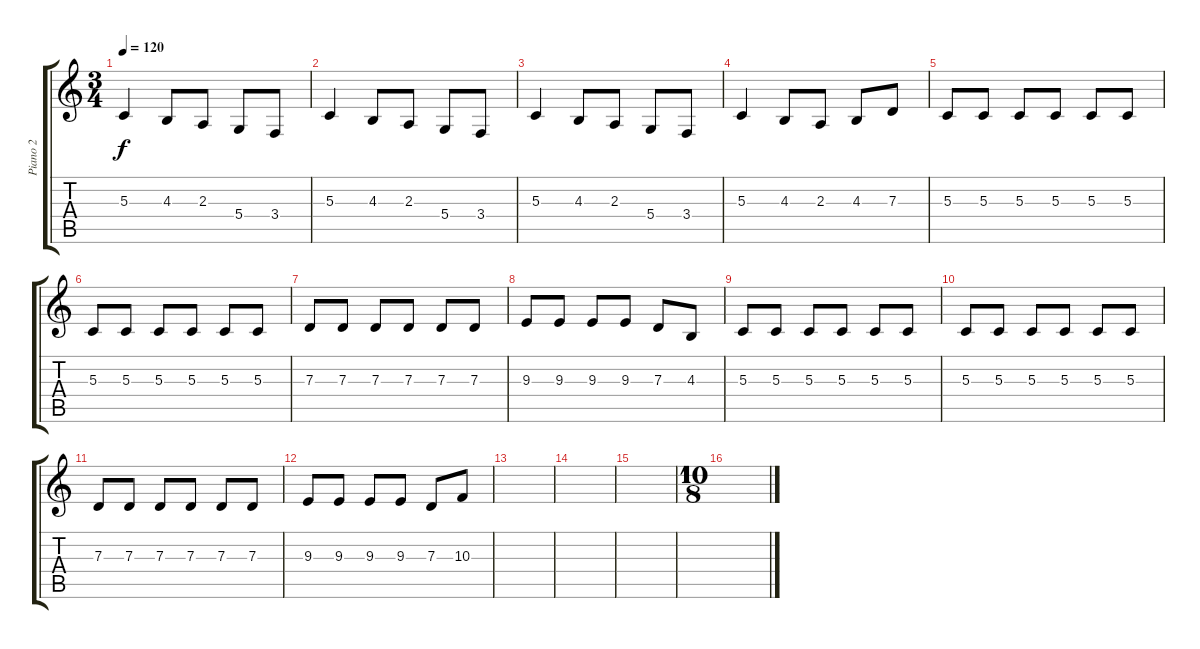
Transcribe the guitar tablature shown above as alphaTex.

\track ("Piano 2" "Piano 2") {instrument acousticgrandpiano}
\staff {score tabs}
\tuning (E4 B3 G3 D3 A2 E2) {hide}
\ts (3 4)
\tempo 120
\clef g2
\ks c
5.3.4{dy f} 4.3.8 2.3.8 5.4.8 3.4.8 |
5.3.4 4.3.8 2.3.8 5.4.8 3.4.8 |
5.3.4 4.3.8 2.3.8 5.4.8 3.4.8 |
5.3.4 4.3.8 2.3.8 4.3.8 7.3.8 |
5.3.8 5.3.8 5.3.8 5.3.8 5.3.8 5.3.8 |
5.3.8 5.3.8 5.3.8 5.3.8 5.3.8 5.3.8 |
7.3.8 7.3.8 7.3.8 7.3.8 7.3.8 7.3.8 |
9.3.8 9.3.8 9.3.8 9.3.8 7.3.8 4.3.8 |
5.3.8 5.3.8 5.3.8 5.3.8 5.3.8 5.3.8 |
5.3.8 5.3.8 5.3.8 5.3.8 5.3.8 5.3.8 |
7.3.8 7.3.8 7.3.8 7.3.8 7.3.8 7.3.8 |
9.3.8 9.3.8 9.3.8 9.3.8 7.3.8 10.3.8 |
|
|
|
\ts (10 8)
